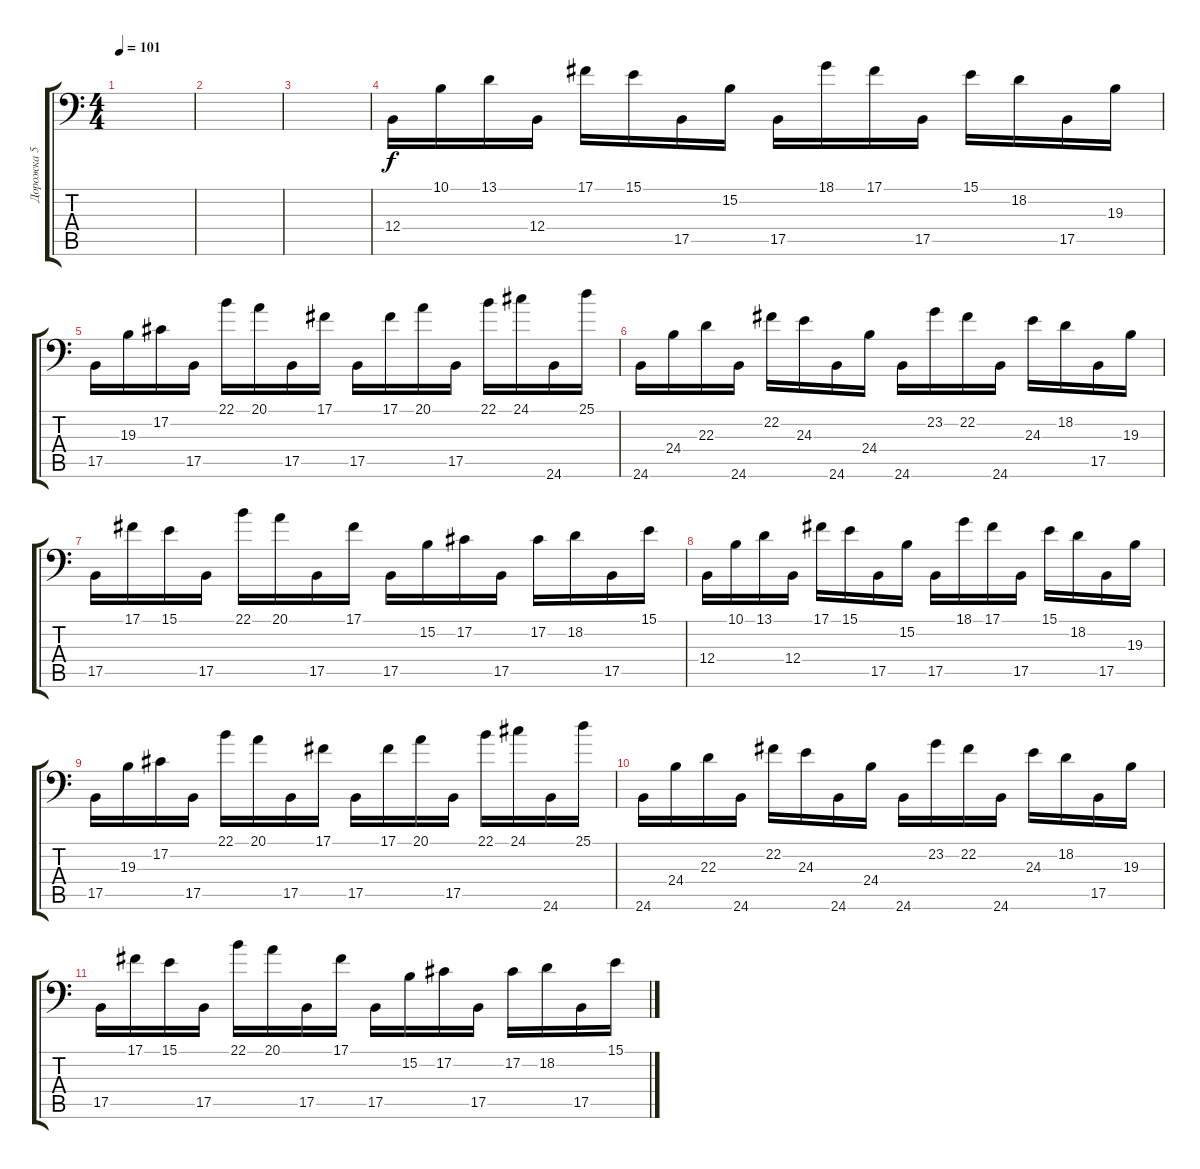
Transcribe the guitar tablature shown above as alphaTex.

\track ("Дорожка 5" "Дорожка 5") {instrument lead2sawtooth}
\staff {score tabs}
\tuning (Db3 Ab2 E2 B1 Gb1 B0) {hide}
\ts (4 4)
\tempo 101
\clef f4
\ks c
|
|
|
12.4.16 10.1.16 13.1.16 12.4.16 17.1.16 15.1.16 17.5.16 15.2.16 17.5.16 18.1.16 17.1.16 17.5.16 15.1.16 18.2.16 17.5.16 19.3.16 |
17.5.16 19.3.16 17.2.16 17.5.16 22.1.16 20.1.16 17.5.16 17.1.16 17.5.16 17.1.16 20.1.16 17.5.16 22.1.16 24.1.16 24.6.16 25.1.16 |
24.6.16 24.4.16 22.3.16 24.6.16 22.2.16 24.3.16 24.6.16 24.4.16 24.6.16 23.2.16 22.2.16 24.6.16 24.3.16 18.2.16 17.5.16 19.3.16 |
17.5.16 17.1.16 15.1.16 17.5.16 22.1.16 20.1.16 17.5.16 17.1.16 17.5.16 15.2.16 17.2.16 17.5.16 17.2.16 18.2.16 17.5.16 15.1.16 |
12.4.16 10.1.16 13.1.16 12.4.16 17.1.16 15.1.16 17.5.16 15.2.16 17.5.16 18.1.16 17.1.16 17.5.16 15.1.16 18.2.16 17.5.16 19.3.16 |
17.5.16 19.3.16 17.2.16 17.5.16 22.1.16 20.1.16 17.5.16 17.1.16 17.5.16 17.1.16 20.1.16 17.5.16 22.1.16 24.1.16 24.6.16 25.1.16 |
24.6.16 24.4.16 22.3.16 24.6.16 22.2.16 24.3.16 24.6.16 24.4.16 24.6.16 23.2.16 22.2.16 24.6.16 24.3.16 18.2.16 17.5.16 19.3.16 |
17.5.16 17.1.16 15.1.16 17.5.16 22.1.16 20.1.16 17.5.16 17.1.16 17.5.16 15.2.16 17.2.16 17.5.16 17.2.16 18.2.16 17.5.16 15.1.16
